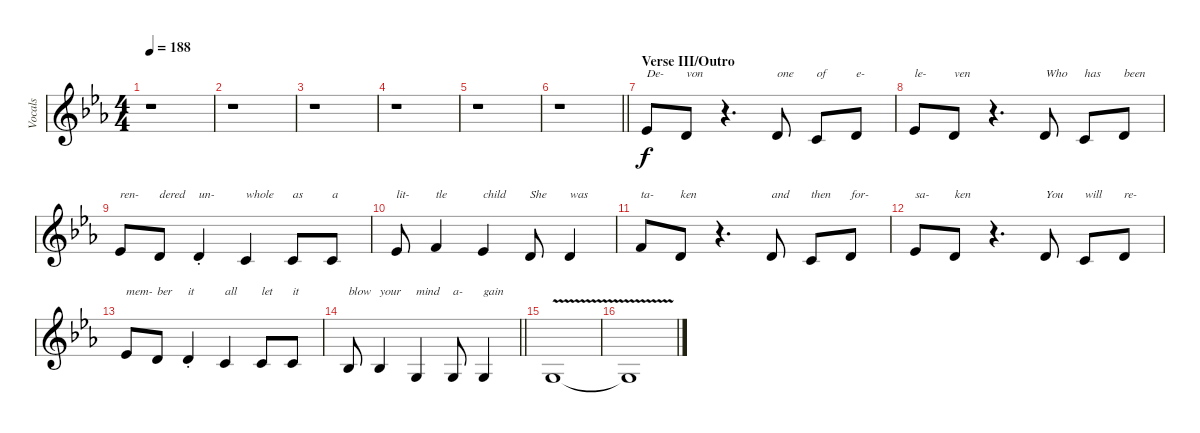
\track ("Vocals" "Vocals") {instrument choiraahs}
\staff {score}
\tuning (D4 A3 F3 C3 G2 C2) {hide}
\ts (4 4)
\tempo 188
\clef g2
\ks eb
r.1{dy f} |
r.1 |
r.1 |
r.1 |
r.1 |
\barLineRight lightlight
r.1 |
\section ("" "Verse III/Outro")
1.1.8{txt "De-"} 0.1.8{txt "von"} r.4{d} 0.1.8{txt "one"} 3.2.8{txt "of"} 0.1.8{txt "e-"} |
1.1.8{txt "le-"} 0.1.8{txt "ven"} r.4{d} 0.1.8{txt "Who"} 3.2.8{txt "has"} 0.1.8{txt "been"} |
1.1.8{txt "ren-"} 0.1.8{txt "dered"} 0.1{st}.4{txt "un-"} 3.2.4{txt "whole"} 3.2.8{txt "as"} 3.2.8{txt "a"} |
1.1.8{txt "lit-"} 3.1.4{txt "tle"} 1.1.4{txt "child"} 0.1.8{txt "She"} 0.1.4{txt "was"} |
3.1.8{txt "ta-"} 0.1.8{txt "ken"} r.4{d} 0.1.8{txt "and"} 3.2.8{txt "then"} 0.1.8{txt "for-"} |
1.1.8{txt "sa-"} 0.1.8{txt "ken"} r.4{d} 0.1.8{txt "You"} 3.2.8{txt "will"} 0.1.8{txt "re-"} |
1.1.8{txt "mem-"} 0.1.8{txt "ber"} 0.1{st}.4{txt "it"} 3.2.4{txt "all"} 3.2.8{txt "let"} 3.2.8{txt "it"} |
\barLineRight lightlight
1.2.8{txt "blow"} 1.2.4{txt "your"} 2.3.4{txt "mind"} 2.3.8{txt "a-"} 2.3.4{txt "gain"} |
2.3{v}.1 |
2.3{t}.1
